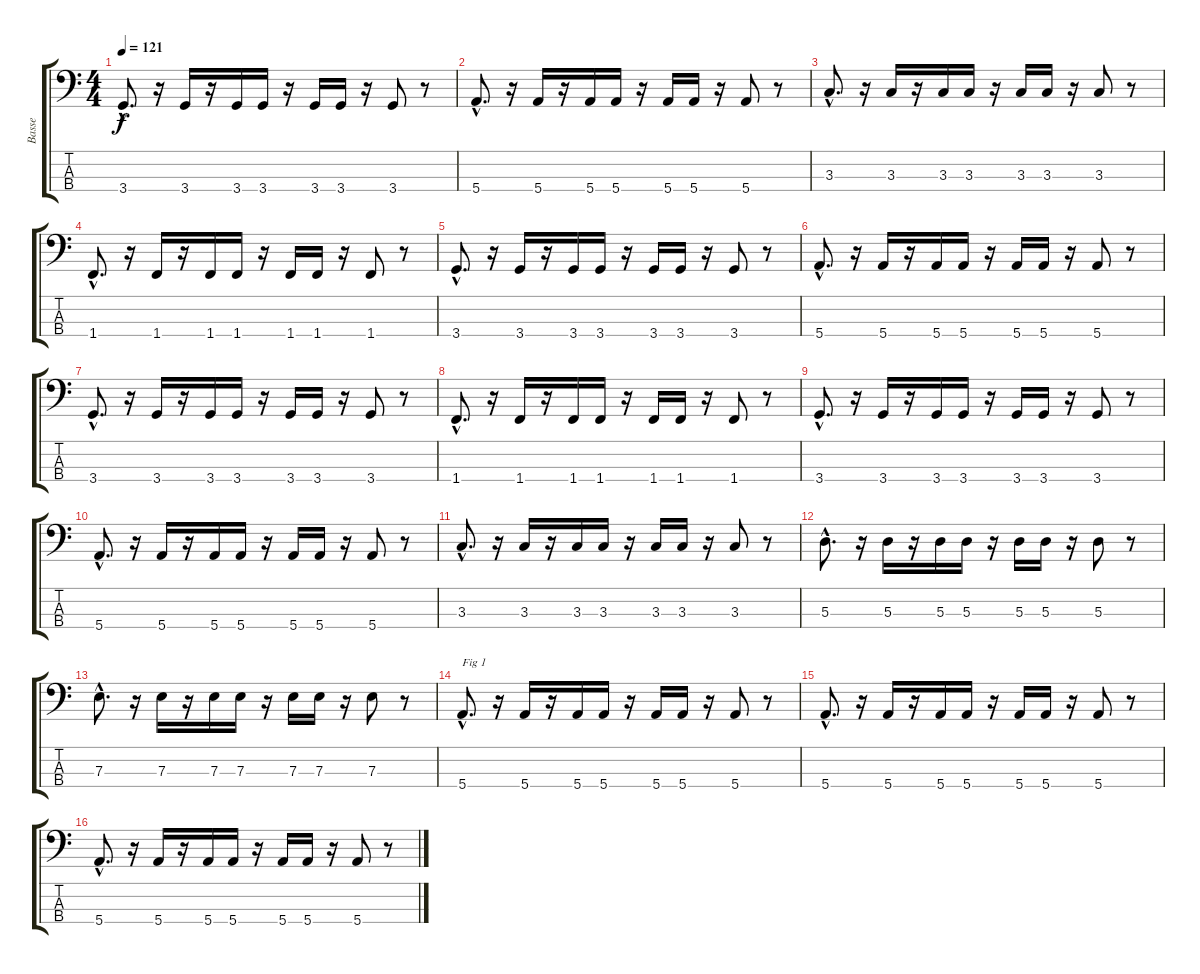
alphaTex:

\track ("Basse" "Basse") {instrument synthbass2}
\staff {score tabs}
\tuning (G2 D2 A1 E1) {hide}
\ts (4 4)
\tempo 121
\clef f4
\ks c
3.4{hac}.8{d dy f} r.16 3.4.16 r.16 3.4.16 3.4.16 r.16 3.4.16 3.4.16 r.16 3.4.8 r.8 |
5.4{hac}.8{d} r.16 5.4.16 r.16 5.4.16 5.4.16 r.16 5.4.16 5.4.16 r.16 5.4.8 r.8 |
3.3{hac}.8{d} r.16 3.3.16 r.16 3.3.16 3.3.16 r.16 3.3.16 3.3.16 r.16 3.3.8 r.8 |
1.4{hac}.8{d} r.16 1.4.16 r.16 1.4.16 1.4.16 r.16 1.4.16 1.4.16 r.16 1.4.8 r.8 |
3.4{hac}.8{d} r.16 3.4.16 r.16 3.4.16 3.4.16 r.16 3.4.16 3.4.16 r.16 3.4.8 r.8 |
5.4{hac}.8{d} r.16 5.4.16 r.16 5.4.16 5.4.16 r.16 5.4.16 5.4.16 r.16 5.4.8 r.8 |
3.4{hac}.8{d} r.16 3.4.16 r.16 3.4.16 3.4.16 r.16 3.4.16 3.4.16 r.16 3.4.8 r.8 |
1.4{hac}.8{d} r.16 1.4.16 r.16 1.4.16 1.4.16 r.16 1.4.16 1.4.16 r.16 1.4.8 r.8 |
3.4{hac}.8{d} r.16 3.4.16 r.16 3.4.16 3.4.16 r.16 3.4.16 3.4.16 r.16 3.4.8 r.8 |
5.4{hac}.8{d} r.16 5.4.16 r.16 5.4.16 5.4.16 r.16 5.4.16 5.4.16 r.16 5.4.8 r.8 |
3.3{hac}.8{d} r.16 3.3.16 r.16 3.3.16 3.3.16 r.16 3.3.16 3.3.16 r.16 3.3.8 r.8 |
5.3{hac}.8{d} r.16 5.3.16 r.16 5.3.16 5.3.16 r.16 5.3.16 5.3.16 r.16 5.3.8 r.8 |
7.3{hac}.8{d} r.16 7.3.16 r.16 7.3.16 7.3.16 r.16 7.3.16 7.3.16 r.16 7.3.8 r.8 |
5.4{hac}.8{d txt "Fig 1"} r.16 5.4.16 r.16 5.4.16 5.4.16 r.16 5.4.16 5.4.16 r.16 5.4.8 r.8 |
5.4{hac}.8{d} r.16 5.4.16 r.16 5.4.16 5.4.16 r.16 5.4.16 5.4.16 r.16 5.4.8 r.8 |
5.4{hac}.8{d} r.16 5.4.16 r.16 5.4.16 5.4.16 r.16 5.4.16 5.4.16 r.16 5.4.8 r.8
